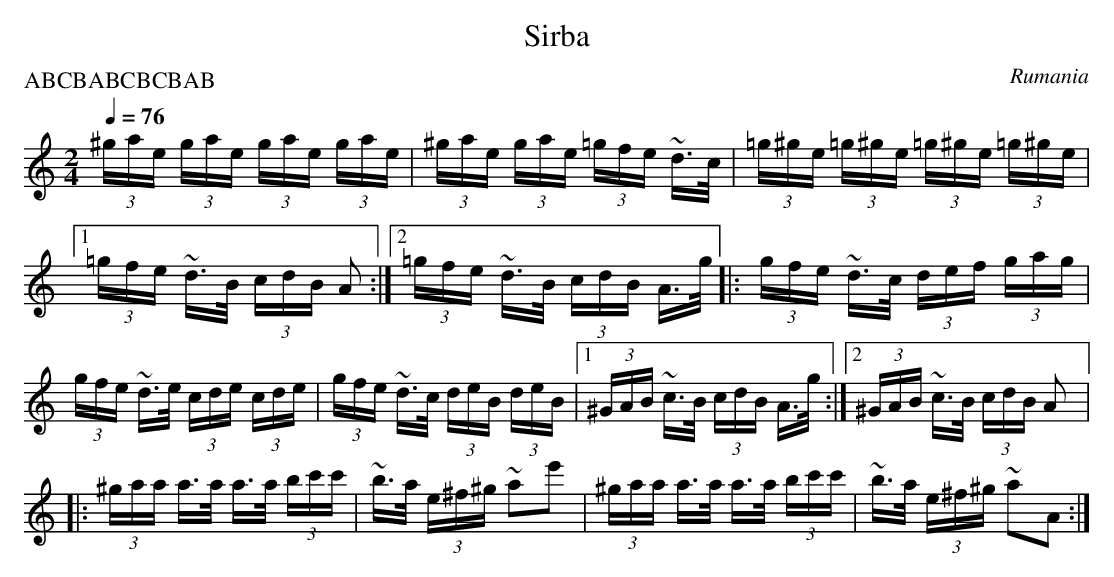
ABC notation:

X:1
T:Sirba
M:2/4
O:Rumania
P:ABCBABCBCBAB
Q:1/4=76
K:A min
(3^gae (3gae (3gae (3gae|\
(3^gae (3gae (3=gfe ~d>c|\
(3=g^ge (3=g^ge (3=g^ge (3=g^ge\
|1 (3=gfe ~d>B (3cdB A2 :|2 \
(3=gfe ~d>B (3cdB A>g |:\
(3gfe ~d>c (3def (3gag|(3gfe ~d>e (3cde (3cde|\
(3gfe ~d>c (3deB (3deB\
|1 (3^GAB ~c>B (3cdB A>g:|2 \
(3^GAB ~c>B (3cdB A2 |:
(3^gaa a>a a>a (3bc'c'|~b>a (3e^f^g ~a2e'2|\
(3^gaa a>a a>a (3bc'c'|~b>a (3e^f^g ~a2A2:|
